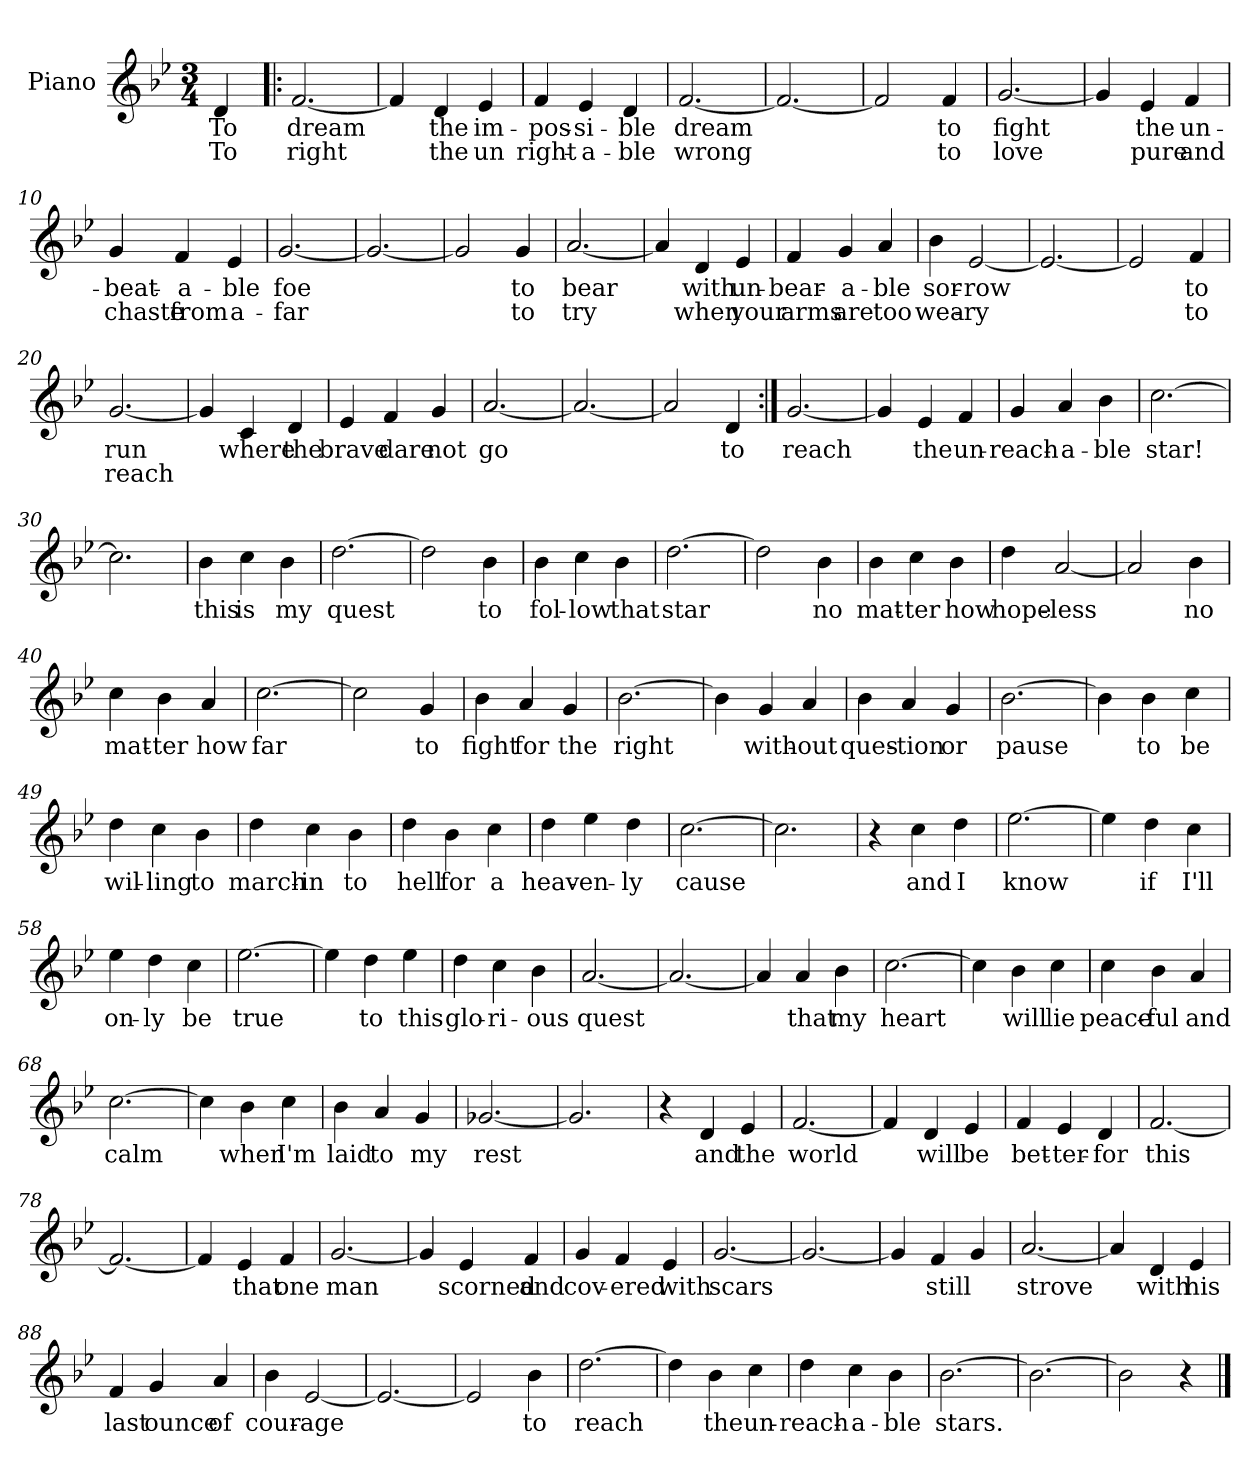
**kern	**text	**text
*part1	*part1	*part1
*staff1	*staff1	*staff1
*I"Piano	*	*
*clefG2	*	*
*k[b-e-]	*	*
*B-:	*	*
*M3/4	*	*
=1	=1	=1
!	!LO:LY:b	!LO:LY:b
4d/	To	To
=2!|:	=2!|:	=2!|:
!	!LO:LY:b	!LO:LY:b
[2.f/	dream	right
=3	=3	=3
4f/]	.	.
!	!LO:LY:b	!LO:LY:b
4d/	the	the
!	!LO:LY:b	!LO:LY:b
4e-/	im-	un
=4	=4	=4
!	!LO:LY:b	!LO:LY:b
4f/	-pos-	right-
!	!LO:LY:b	!LO:LY:b
4e-/	-si-	-a-
!	!LO:LY:b	!LO:LY:b
4d/	-ble	-ble
=5	=5	=5
!	!LO:LY:b	!LO:LY:b
[2.f/	dream	wrong
=6	=6	=6
2.f/_	.	.
=7	=7	=7
2f/]	.	.
!	!LO:LY:b	!LO:LY:b
4f/	to	to
=8	=8	=8
!	!LO:LY:b	!LO:LY:b
[2.g/	fight	love
!!LO:LB:g=z
=9	=9	=9
4g/]	.	.
!	!LO:LY:b	!LO:LY:b
4e-/	the	pure
!	!LO:LY:b	!LO:LY:b
4f/	un-	and
=10	=10	=10
!	!LO:LY:b	!LO:LY:b
4g/	-beat-	chaste
!	!LO:LY:b	!LO:LY:b
4f/	-a-	from
!	!LO:LY:b	!LO:LY:b
4e-/	-ble	a-
=11	=11	=11
!	!LO:LY:b	!LO:LY:b
[2.g/	foe	-far
=12	=12	=12
2.g/_	.	.
=13	=13	=13
2g/]	.	.
!	!LO:LY:b	!LO:LY:b
4g/	to	to
=14	=14	=14
!	!LO:LY:b	!LO:LY:b
[2.a/	bear	try
=15	=15	=15
4a/]	.	.
!	!LO:LY:b	!LO:LY:b
4d/	with	when
!	!LO:LY:b	!LO:LY:b
4e-/	un-	your
=16	=16	=16
!	!LO:LY:b	!LO:LY:b
4f/	-bear-	arms
!	!LO:LY:b	!LO:LY:b
4g/	-a-	are
!	!LO:LY:b	!LO:LY:b
4a/	-ble	too
=17	=17	=17
!	!LO:LY:b	!LO:LY:b
4b-\	sor-	wea-
!	!LO:LY:b	!LO:LY:b
[2e-/	-row	-ry
!!LO:LB:g=z
=18	=18	=18
2.e-/_	.	.
=19	=19	=19
2e-/]	.	.
!	!LO:LY:b	!LO:LY:b
4f/	to	to
=20	=20	=20
!	!LO:LY:b	!LO:LY:b
[2.g/	run	reach
=21	=21	=21
4g/]	.	.
!	!LO:LY:b	!
4c/	where	.
!	!LO:LY:b	!
4d/	the	.
=22	=22	=22
!	!LO:LY:b	!
4e-/	brave	.
!	!LO:LY:b	!
4f/	dare	.
!	!LO:LY:b	!
4g/	not	.
=23	=23	=23
!	!LO:LY:b	!
[2.a/	go	.
=24	=24	=24
2.a/_	.	.
=25	=25	=25
2a/]	.	.
!	!LO:LY:b	!
4d/	to	.
=26:|!	=26:|!	=26:|!
!	!LO:LY:b	!
[2.g/	reach	.
!!LO:LB:g=z
=27	=27	=27
4g/]	.	.
!	!LO:LY:b	!
4e-/	the	.
!	!LO:LY:b	!
4f/	un-	.
=28	=28	=28
!	!LO:LY:b	!
4g/	-reach-	.
!	!LO:LY:b	!
4a/	-a-	.
!	!LO:LY:b	!
4b-\	-ble	.
=29	=29	=29
!	!LO:LY:b	!
[2.cc\	star!	.
=30	=30	=30
2.cc\]	.	.
=31	=31	=31
!	!LO:LY:b	!
4b-\	this	.
!	!LO:LY:b	!
4cc\	is	.
!	!LO:LY:b	!
4b-\	my	.
=32	=32	=32
!	!LO:LY:b	!
[2.dd\	quest	.
=33	=33	=33
2dd\]	.	.
!	!LO:LY:b	!
4b-\	to	.
=34	=34	=34
!	!LO:LY:b	!
4b-\	fol-	.
!	!LO:LY:b	!
4cc\	-low	.
!	!LO:LY:b	!
4b-\	that	.
=35	=35	=35
!	!LO:LY:b	!
[2.dd\	star	.
!!LO:LB:g=z
=36	=36	=36
2dd\]	.	.
!	!LO:LY:b	!
4b-\	no	.
=37	=37	=37
!	!LO:LY:b	!
4b-\	mat-	.
!	!LO:LY:b	!
4cc\	-ter	.
!	!LO:LY:b	!
4b-\	how	.
=38	=38	=38
!	!LO:LY:b	!
4dd\	hope-	.
!	!LO:LY:b	!
[2a/	-less	.
=39	=39	=39
2a/]	.	.
!	!LO:LY:b	!
4b-\	no	.
=40	=40	=40
!	!LO:LY:b	!
4cc\	mat-	.
!	!LO:LY:b	!
4b-\	-ter	.
!	!LO:LY:b	!
4a/	how	.
=41	=41	=41
!	!LO:LY:b	!
[2.cc\	far	.
=42	=42	=42
2cc\]	.	.
!	!LO:LY:b	!
4g/	to	.
=43	=43	=43
!	!LO:LY:b	!
4b-\	fight	.
!	!LO:LY:b	!
4a/	for	.
!	!LO:LY:b	!
4g/	the	.
!!LO:LB:g=z
=44	=44	=44
!	!LO:LY:b	!
[2.b-\	right	.
=45	=45	=45
4b-\]	.	.
!	!LO:LY:b	!
4g/	with-	.
!	!LO:LY:b	!
4a/	-out	.
=46	=46	=46
!	!LO:LY:b	!
4b-\	ques-	.
!	!LO:LY:b	!
4a/	-tion	.
!	!LO:LY:b	!
4g/	or	.
=47	=47	=47
!	!LO:LY:b	!
[2.b-\	pause	.
=48	=48	=48
4b-\]	.	.
!	!LO:LY:b	!
4b-\	to	.
!	!LO:LY:b	!
4cc\	be	.
=49	=49	=49
!	!LO:LY:b	!
4dd\	wil-	.
!	!LO:LY:b	!
4cc\	-ling	.
!	!LO:LY:b	!
4b-\	to	.
=50	=50	=50
!	!LO:LY:b	!
4dd\	march-	.
!	!LO:LY:b	!
4cc\	-in	.
!	!LO:LY:b	!
4b-\	to	.
!!LO:LB:g=z
=51	=51	=51
!	!LO:LY:b	!
4dd\	hell	.
!	!LO:LY:b	!
4b-\	for	.
!	!LO:LY:b	!
4cc\	a	.
=52	=52	=52
!	!LO:LY:b	!
4dd\	heav-	.
!	!LO:LY:b	!
4ee-\	-en-	.
!	!LO:LY:b	!
4dd\	-ly	.
=53	=53	=53
!	!LO:LY:b	!
[2.cc\	cause	.
=54	=54	=54
2.cc\]	.	.
=55	=55	=55
4r	.	.
!	!LO:LY:b	!
4cc\	and	.
!	!LO:LY:b	!
4dd\	I	.
=56	=56	=56
!	!LO:LY:b	!
[2.ee-\	know	.
=57	=57	=57
4ee-\]	.	.
!	!LO:LY:b	!
4dd\	if	.
!	!LO:LY:b	!
4cc\	I'll	.
=58	=58	=58
!	!LO:LY:b	!
4ee-\	on-	.
!	!LO:LY:b	!
4dd\	-ly	.
!	!LO:LY:b	!
4cc\	be	.
!!LO:LB:g=z
=59	=59	=59
!	!LO:LY:b	!
[2.ee-\	true	.
=60	=60	=60
4ee-\]	.	.
!	!LO:LY:b	!
4dd\	to	.
!	!LO:LY:b	!
4ee-\	this	.
=61	=61	=61
!	!LO:LY:b	!
4dd\	glo-	.
!	!LO:LY:b	!
4cc\	-ri-	.
!	!LO:LY:b	!
4b-\	-ous	.
=62	=62	=62
!	!LO:LY:b	!
[2.a/	quest	.
=63	=63	=63
2.a/_	.	.
=64	=64	=64
4a/]	.	.
!	!LO:LY:b	!
4a/	that	.
!	!LO:LY:b	!
4b-\	my	.
=65	=65	=65
!	!LO:LY:b	!
[2.cc\	heart	.
=66	=66	=66
4cc\]	.	.
!	!LO:LY:b	!
4b-\	will	.
!	!LO:LY:b	!
4cc\	lie	.
!!LO:PB:g=z
=67	=67	=67
!	!LO:LY:b	!
4cc\	peace-	.
!	!LO:LY:b	!
4b-\	-ful	.
!	!LO:LY:b	!
4a/	and	.
=68	=68	=68
!	!LO:LY:b	!
[2.cc\	calm	.
=69	=69	=69
4cc\]	.	.
!	!LO:LY:b	!
4b-\	when	.
!	!LO:LY:b	!
4cc\	I'm	.
=70	=70	=70
!	!LO:LY:b	!
4b-\	laid	.
!	!LO:LY:b	!
4a/	to	.
!	!LO:LY:b	!
4g/	my	.
=71	=71	=71
!	!LO:LY:b	!
[2.g-X/	rest	.
=72	=72	=72
2.g-/]	.	.
=73	=73	=73
4r	.	.
!	!LO:LY:b	!
4d/	and	.
!	!LO:LY:b	!
4e-/	the	.
=74	=74	=74
!	!LO:LY:b	!
[2.f/	world	.
!!LO:LB:g=z
=75	=75	=75
4f/]	.	.
!	!LO:LY:b	!
4d/	will	.
!	!LO:LY:b	!
4e-/	be	.
=76	=76	=76
!	!LO:LY:b	!
4f/	bet-	.
!	!LO:LY:b	!
4e-/	-ter-	.
!	!LO:LY:b	!
4d/	-for	.
=77	=77	=77
!	!LO:LY:b	!
[2.f/	this	.
=78	=78	=78
2.f/_	.	.
=79	=79	=79
4f/]	.	.
!	!LO:LY:b	!
4e-/	that	.
!	!LO:LY:b	!
4f/	one	.
=80	=80	=80
!	!LO:LY:b	!
[2.g/	man	.
=81	=81	=81
4g/]	.	.
!	!LO:LY:b	!
4e-/	scorned	.
!	!LO:LY:b	!
4f/	and	.
!!LO:LB:g=z
=82	=82	=82
!	!LO:LY:b	!
4g/	cov-	.
!	!LO:LY:b	!
4f/	-ered	.
!	!LO:LY:b	!
4e-/	with	.
=83	=83	=83
!	!LO:LY:b	!
[2.g/	scars	.
=84	=84	=84
2.g/_	.	.
=85	=85	=85
4g/]	.	.
!	!LO:LY:b	!
4f/	still	.
4g/	.	.
=86	=86	=86
!	!LO:LY:b	!
[2.a/	strove	.
=87	=87	=87
4a/]	.	.
!	!LO:LY:b	!
4d/	with	.
!	!LO:LY:b	!
4e-/	his	.
=88	=88	=88
!	!LO:LY:b	!
4f/	last	.
!	!LO:LY:b	!
4g/	ounce	.
!	!LO:LY:b	!
4a/	of	.
!!LO:LB:g=z
=89	=89	=89
!	!LO:LY:b	!
4b-\	cour-	.
!	!LO:LY:b	!
[2e-/	-age	.
=90	=90	=90
2.e-/_	.	.
=91	=91	=91
2e-/]	.	.
!	!LO:LY:b	!
4b-\	to	.
=92	=92	=92
!	!LO:LY:b	!
[2.dd\	reach	.
=93	=93	=93
4dd\]	.	.
!	!LO:LY:b	!
4b-\	the	.
!	!LO:LY:b	!
4cc\	un-	.
=94	=94	=94
!	!LO:LY:b	!
4dd\	-reach-	.
!	!LO:LY:b	!
4cc\	-a-	.
!	!LO:LY:b	!
4b-\	-ble	.
=95	=95	=95
!	!LO:LY:b	!
[2.b-\	stars.	.
=96	=96	=96
2.b-\_	.	.
=97	=97	=97
2b-\]	.	.
4r	.	.
==	==	==
*-	*-	*-
